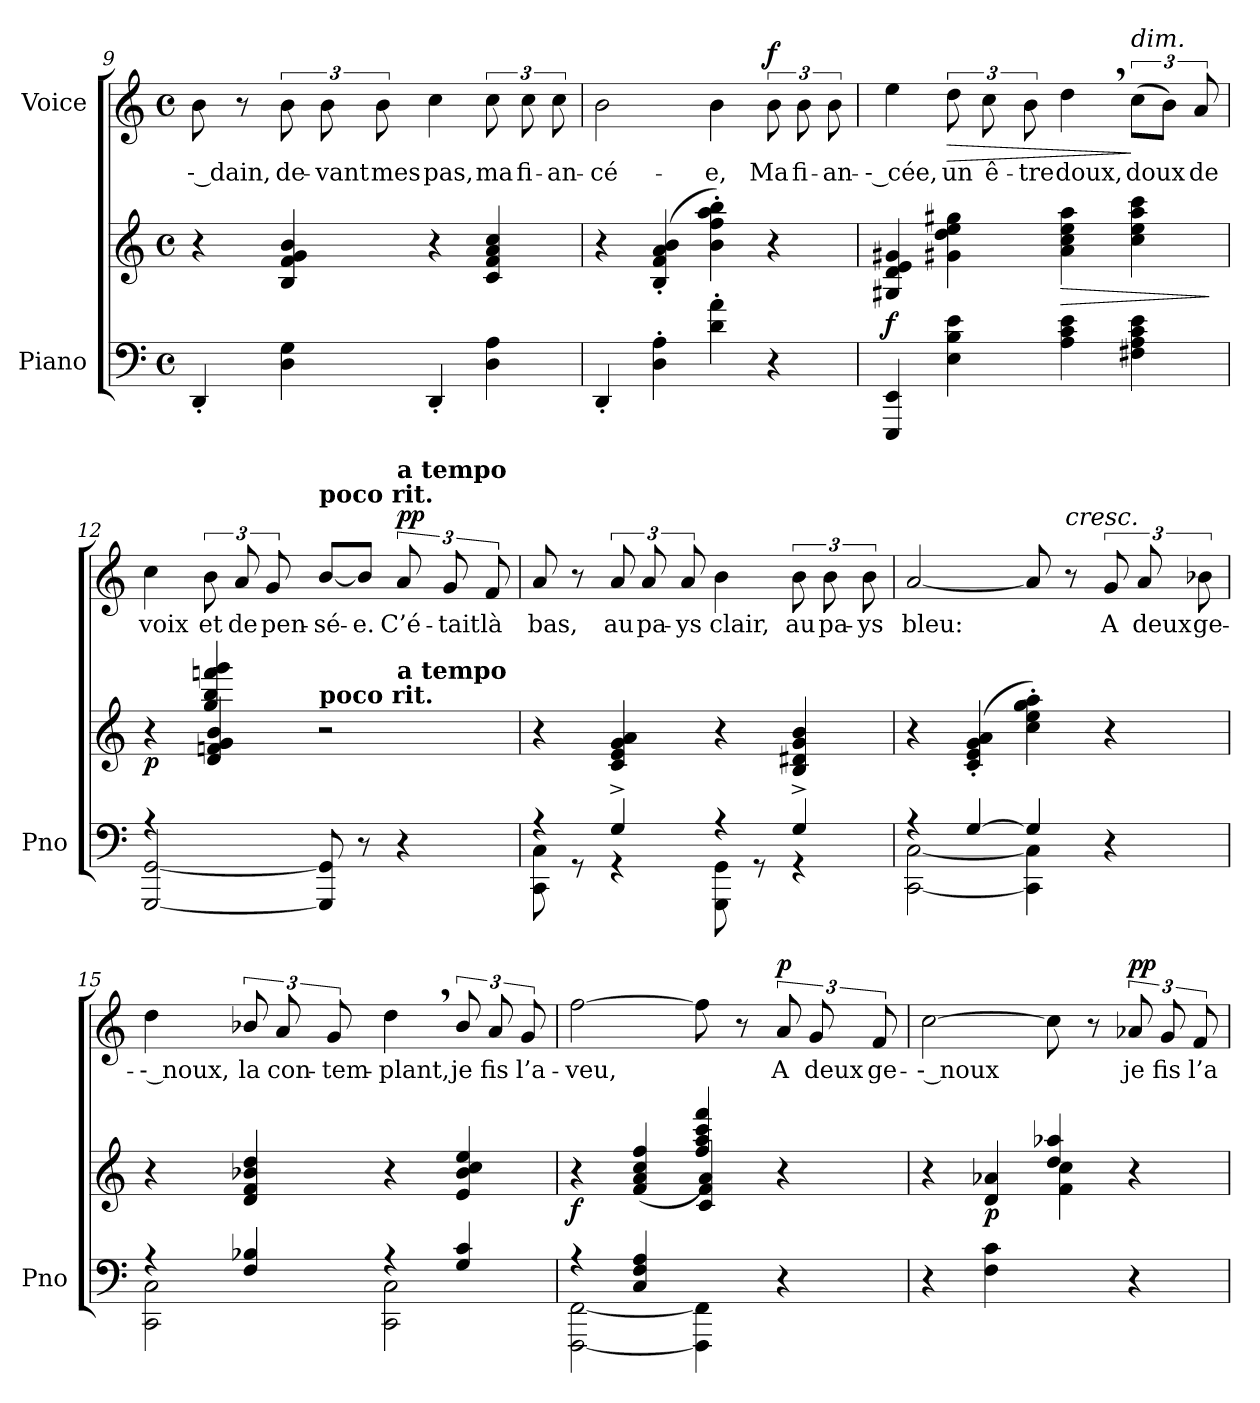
**kern	**kern	**dynam	**kern	**text	**dynam
*part2	*part2	*part2	*part1	*part1	*part1
*staff3	*staff2	*staff2/3	*staff1	*staff1	*staff1
*I"Piano	*	*	*I"Voice	*	*
*I'Pno	*	*	*	*	*
!!LO:PB:g=z
*clefF4	*clefG2	*	*clefG2	*	*
*k[]	*k[]	*	*k[]	*	*
*M4/4	*M4/4	*	*M4/4	*	*
*met(c)	*met(c)	*	*met(c)	*	*
=9	=9	=9	=9	=9	=9
!	!	!	!	!LO:LY:b	!
4DD'/	4r	.	8b\	-- dain,	.
.	.	.	8r	.	.
!	!	!	!	!LO:LY:b	!
4D\ 4G\	4B/ 4f/ 4g/ 4b/	.	12b\	de-	.
!	!	!	!	!LO:LY:b	!
.	.	.	12b\	-vant	.
!	!	!	!	!LO:LY:b	!
.	.	.	12b\	mes	.
!	!	!	!	!LO:LY:b	!
4DD'/	4r	.	4cc\	pas,	.
!	!	!	!	!LO:LY:b	!
4D\ 4A\	4c/ 4f/ 4a/ 4cc/	.	12cc\	ma	.
!	!	!	!	!LO:LY:b	!
.	.	.	12cc\	fi-	.
!	!	!	!	!LO:LY:b	!
.	.	.	12cc\	-an-	.
=10	=10	=10	=10	=10	=10
!	!	!	!	!LO:LY:b	!
4DD'/	4r	.	2b\	-cé-	.
4D\' 4A\'	(4B/'> 4f/'> 4a/'> 4b/'>	.	.	.	.
!	!	!	!	!LO:LY:b	!
4d\' 4a\'	4b\' 4ff\' 4aa\' 4bb\')	.	4b\	-e,	.
!	!	!	!	!LO:LY:b	!LO:DY:a
4r	4r	.	12b\	Ma	f
!	!	!	!	!LO:LY:b	!
.	.	.	12b\	fi-	.
!	!	!	!	!LO:LY:b	!
.	.	.	12b\	-an-	.
!!LO:LB:g=z
=11	=11	=11	=11	=11	=11
!	!	!LO:DY:b	!	!LO:LY:b	!
4EEE/ 4EE/	4G#X/ 4d/ 4e/ 4g#X/	f	4ee\	-- cée,	.
!	!	!	!	!LO:LY:b	!LO:HP:b
4E\ 4B\ 4e\	4g#X\ 4dd\ 4ee\ 4gg#X\	.	12dd\	un	>
!	!	!	!	!LO:LY:b	!
.	.	.	12cc\	ê-	.
!	!	!	!	!LO:LY:b	!
.	.	.	12b\	-tre	.
!	!	!LO:HP:b	!	!LO:LY:b	!
4A\ 4c\ 4e\	4a\ 4cc\ 4ee\ 4aa\	>	4dd,\	doux,	.
!	!	!	!LO:TX:a:i:t=dim.	!	!
!	!	!	!	!LO:LY:b	!
4F#X\ 4A\ 4c\ 4e\	4cc\ 4ee\ 4aa\ 4ccc\	.	(12cc\L	doux	]
.	.	.	12b\J)	.	.
!	!	!	!	!LO:LY:b	!
.	.	.	12a/	de	.
.	.	]	.	.	.
=12	=12	=12	=12	=12	=12
*^	*^	*	*	*	*
*	*	*	*^	*	*	*	*
!	!	!	!	!	!LO:DY:b	!	!LO:LY:b	!
4r	[<2GGG/ [2GG/	4r	2.ryy	4ryy	p	4cc\	voix	.
!	!	!	!	!	!	!	!LO:LY:b	!
4ryy	.	4gg/ 4bb/ 4fffn/ 4ggg/	.	4d/ 4fn/ 4g/ 4b/	.	12b\	et	.
!	!	!	!	!	!	!	!LO:LY:b	!
.	.	.	.	.	.	12a/	de	.
!	!	!	!	!	!	!	!LO:LY:b	!
.	.	.	.	.	.	12g/	pen-	.
!	!	!	!	!	!	!LO:TX:a:B:t=poco rit.	!	!
!	!	!LO:TX:a:B:t=poco rit.	!	!	!	!	!	!
!	!	!	!	!	!	!	!LO:LY:b	!
2ryy	8GGG/] 8GG/]	2r	.	2ryy	.	[8b/L	-sé-	.
!	!	!	!	!	!	!	!LO:LY:b	!
.	8r	.	.	.	.	8b/J]	-e.	.
!	!	!	!	!	!	!LO:TX:a:B:t=a tempo	!	!
!	!	!	!LO:TX:a:B:t=a tempo	!	!	!	!	!
!	!	!	!	!	!	!	!LO:LY:b	!LO:DY:a
.	4r	.	4ryy	.	.	12a/	C’é-	pp
!	!	!	!	!	!	!	!LO:LY:b	!
.	.	.	.	.	.	12g/	-tait	.
!	!	!	!	!	!	!	!LO:LY:b	!
.	.	.	.	.	.	12f/	là	.
*	*	*v	*v	*v	*	*	*	*
!!LO:LB:g=z
=13	=13	=13	=13	=13	=13	=13
!	!	!	!	!	!LO:LY:b	!
4r	8CC\ 8C\	4r	.	8a/	- bas,	.
.	8r	.	.	8r	.	.
!	!	!	!	!	!LO:LY:b	!
4G^/	4r	4c/ 4e/ 4g/ 4a/	.	12a/	au	.
!	!	!	!	!	!LO:LY:b	!
.	.	.	.	12a/	pa-	.
!	!	!	!	!	!LO:LY:b	!
.	.	.	.	12a/	-ys	.
!	!	!	!	!	!LO:LY:b	!
4r	8GGG\ 8GG\	4r	.	4b\	clair,	.
.	8r	.	.	.	.	.
!	!	!	!	!	!LO:LY:b	!
4G^/	4r	4B/ 4d#X/ 4g/ 4b/	.	12b\	au	.
!	!	!	!	!	!LO:LY:b	!
.	.	.	.	12b\	pa-	.
!	!	!	!	!	!LO:LY:b	!
.	.	.	.	12b\	-ys	.
=14	=14	=14	=14	=14	=14	=14
!	!	!	!	!	!LO:LY:b	!
4r	[2CC\ [2C\	4r	.	[2a/	bleu:	.
[4G/	.	(4c/'> 4e/'> 4g/'> 4a/'>	.	.	.	.
4G/]	4CC\] 4C\]	4cc\' 4ee\' 4gg\' 4aa\')	.	8a/]	.	.
!	!	!	!	!LO:TX:a:i:t=cresc.	!	!
.	.	.	.	8r	.	.
!	!	!	!	!	!LO:LY:b	!
4r	4ryy	4r	.	12g/	A	.
!	!	!	!	!	!LO:LY:b	!
.	.	.	.	12a/	deux	.
!	!	!	!	!	!LO:LY:b	!
.	.	.	.	12b-X\	ge-	.
!!LO:LB:g=z
=15	=15	=15	=15	=15	=15	=15
!	!	!	!	!	!LO:LY:b	!
4r	2CC\ 2C\	4r	.	4dd\	-- noux,	.
!	!	!	!	!	!LO:LY:b	!
4F/ 4B-X/	.	4d/ 4f/ 4b-X/ 4dd/	.	12b-X/	la	.
!	!	!	!	!	!LO:LY:b	!
.	.	.	.	12a/	con-	.
!	!	!	!	!	!LO:LY:b	!
.	.	.	.	12g/	-tem-	.
!	!	!	!	!	!LO:LY:b	!
4r	2CC\ 2C\	4r	.	4dd,\	-plant,	.
!	!	!	!	!	!LO:LY:b	!
4G/ 4c/	.	4e/ 4b-/ 4cc/ 4ee/	.	12b-/	je	.
!	!	!	!	!	!LO:LY:b	!
.	.	.	.	12a/	fis	.
!	!	!	!	!	!LO:LY:b	!
.	.	.	.	12g/	l’a-	.
=16	=16	=16	=16	=16	=16	=16
*	*	*^	*	*	*	*
!	!	!	!	!LO:DY:b	!	!LO:LY:b	!
4r	[2FFF\ [2FF\	4r	2ryy	f	[2ff\	-veu,	.
(4C/ 4F/ 4A/	.	(>4f/ 4a/ 4cc/ 4ff/	.	.	.	.	.
4ryy	4FFF\] 4FF\]	4ff/ 4aa/ 4ccc/ 4fff/)	4c/ 4f/ 4a/)	.	8ff\]	.	.
.	.	.	.	.	8r	.	.
!	!	!	!	!	!	!LO:LY:b	!LO:DY:a
4r	4ryy	4r	4ryy	.	12a/	A	p
!	!	!	!	!	!	!LO:LY:b	!
.	.	.	.	.	12g/	deux	.
!	!	!	!	!	!	!LO:LY:b	!
.	.	.	.	.	12f/	ge-	.
*v	*v	*	*	*	*	*	*
!!LO:PB:g=z
=17	=17	=17	=17	=17	=17	=17
!	!	!	!	!	!LO:LY:b	!
4r	4r	2ryy	.	[2cc\	-- noux	.
!	!	!	!LO:DY:b	!	!	!
4F\ 4c\	4d/ 4a-X/	.	p	.	.	.
4ryy	4dd/ 4aa-X/	4f\ 4cc\	.	8cc\]	.	.
.	.	.	.	8r	.	.
!	!	!	!	!	!LO:LY:b	!LO:DY:a
4r	4r	4ryy	.	12a-X/	je	pp
!	!	!	!	!	!LO:LY:b	!
.	.	.	.	12g/	fis	.
!	!	!	!	!	!LO:LY:b	!
.	.	.	.	12f/	l’a-	.
*	*v	*v	*	*	*	*
=	=	=	=	=	=
*-	*-	*-	*-	*-	*-
